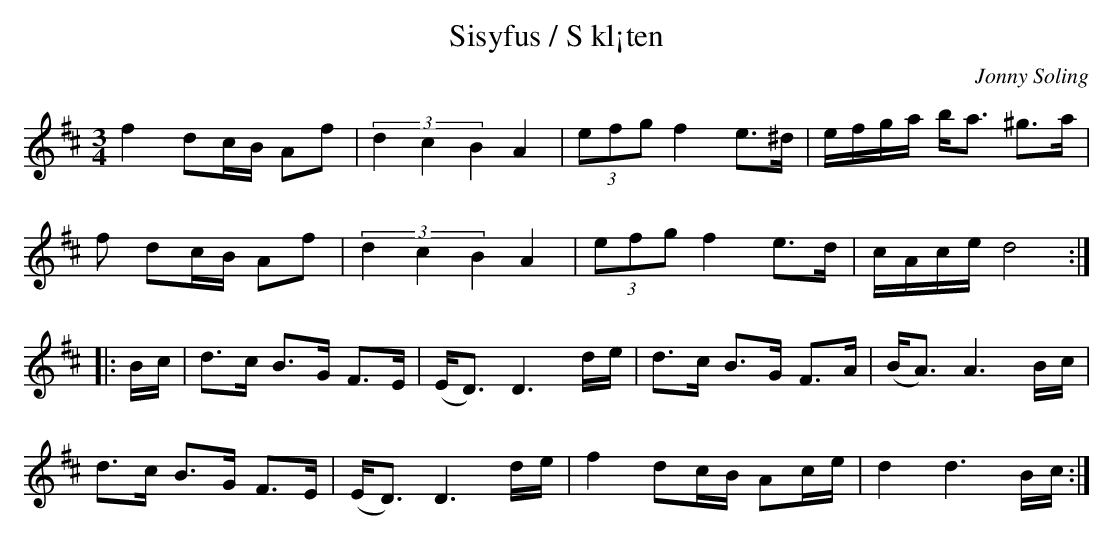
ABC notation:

X:1
T: Sisyfus / S kl¡ten
C: Jonny Soling
M: 3/4
L: 1/8
K: D
f2 dc/2B/2 Af | (3d2c2B2 A2 | (3efg f2 e>^d | e/f/g/a/ b<a ^g>a |
f dc/B/ Af | (3d2c2B2 A2 | (3efg f2 e>d | c/A/c/e/ d4 :|
|:B/c/ | d>c B>G F>E | (E<D) D3 d/e/ | d>c B>G F>A | (B<A) A3 B/c/ |
d>c B>G F>E | (E<D) D3 d/e/ | f2 dc/2B/2 Ac/e/ | d2 d3 B/c/:|
